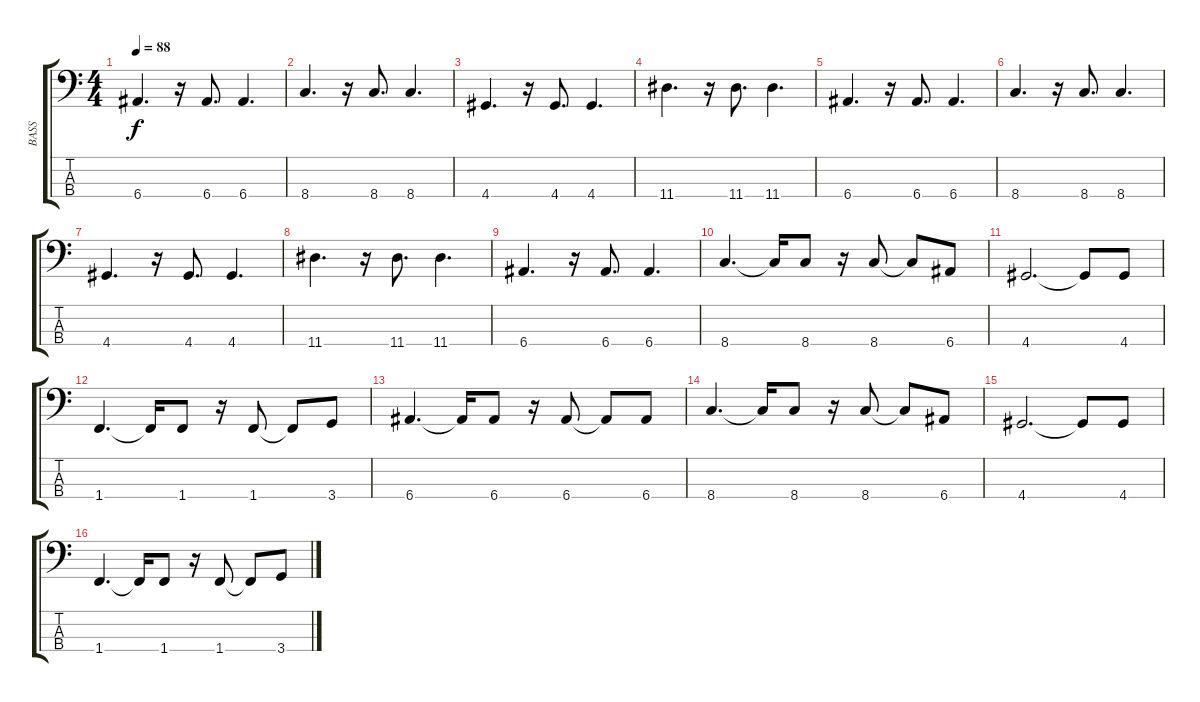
\track ("BASS" "BASS") {instrument electricbasspick}
\staff {score tabs}
\tuning (G2 D2 A1 E1) {hide}
\ts (4 4)
\tempo 88
\clef f4
\ks c
6.4.4{d dy f} r.16 6.4.8{d} 6.4.4{d} |
8.4.4{d} r.16 8.4.8{d} 8.4.4{d} |
4.4.4{d} r.16 4.4.8{d} 4.4.4{d} |
11.4.4{d} r.16 11.4.8{d} 11.4.4{d} |
6.4.4{d} r.16 6.4.8{d} 6.4.4{d} |
8.4.4{d} r.16 8.4.8{d} 8.4.4{d} |
4.4.4{d} r.16 4.4.8{d} 4.4.4{d} |
11.4.4{d} r.16 11.4.8{d} 11.4.4{d} |
6.4.4{d} r.16 6.4.8{d} 6.4.4{d} |
8.4.4{d} 8.4{t}.16 8.4.8 r.16 8.4.8 8.4{t}.8 6.4.8 |
4.4.2{d} 4.4{t}.8 4.4.8 |
1.4.4{d} 1.4{t}.16 1.4.8 r.16 1.4.8 1.4{t}.8 3.4.8 |
6.4.4{d} 6.4{t}.16 6.4.8 r.16 6.4.8 6.4{t}.8 6.4.8 |
8.4.4{d} 8.4{t}.16 8.4.8 r.16 8.4.8 8.4{t}.8 6.4.8 |
4.4.2{d} 4.4{t}.8 4.4.8 |
1.4.4{d} 1.4{t}.16 1.4.8 r.16 1.4.8 1.4{t}.8 3.4.8
